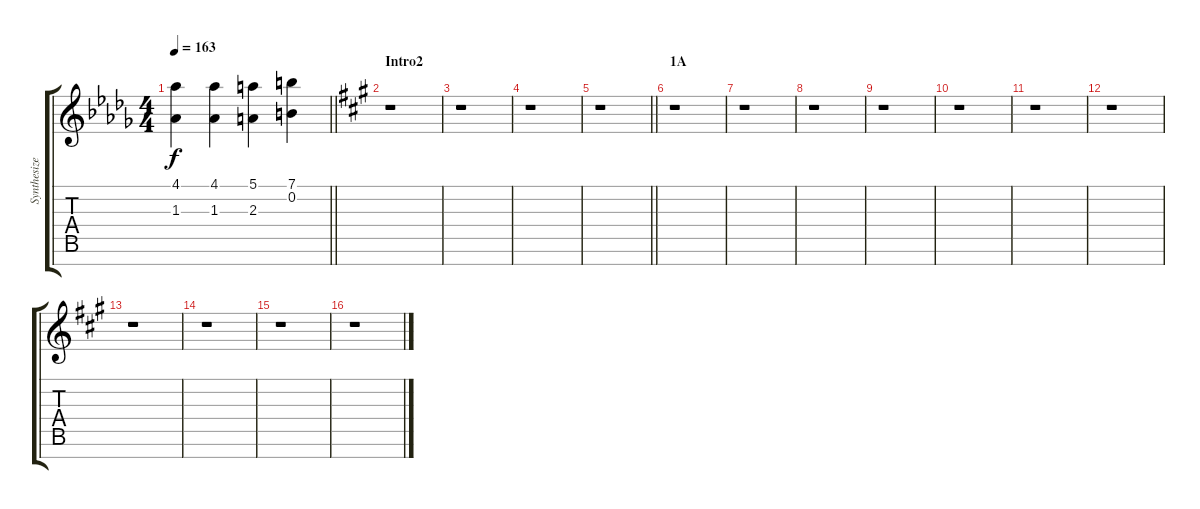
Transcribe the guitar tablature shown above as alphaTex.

\track ("Synthesizer" "Synthesize") {instrument pad1newage}
\staff {score tabs}
\tuning (E5 B4 G4 D4 A3 E3 B2) {hide}
\ts (4 4)
\tempo 163
\clef g2
\barLineRight lightlight
\ks db
(4.1 1.3).4{dy f} (4.1 1.3).4 (5.1 2.3).4 (7.1 0.2).4 |
\section ("" "Intro2")
\ks a
r.1 |
r.1 |
r.1 |
\barLineRight lightlight
r.1 |
\section ("" "1A")
r.1 |
r.1 |
r.1 |
r.1 |
r.1 |
r.1 |
r.1 |
r.1 |
r.1 |
r.1 |
r.1
